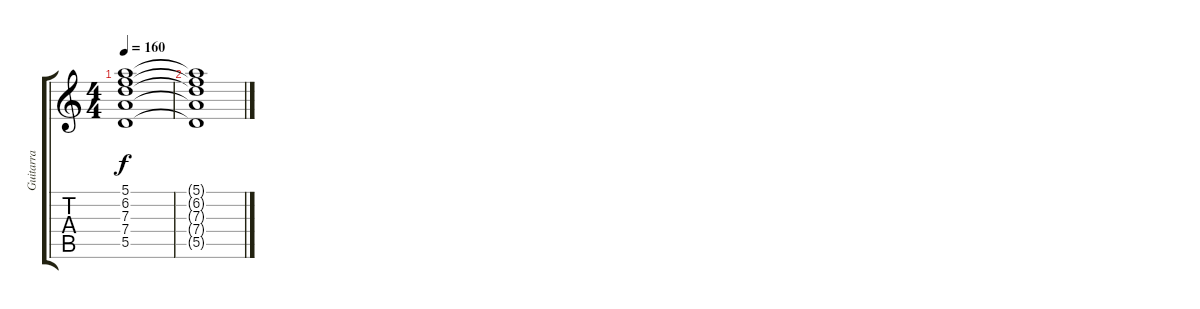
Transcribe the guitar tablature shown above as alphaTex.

\track ("Guitarra" "Guitarra") {instrument distortionguitar}
\staff {score tabs}
\tuning (E4 B3 G3 D3 A2 E2) {hide}
\ts (4 4)
\tempo 160
\clef g2
\ks c
(5.1{t} 6.2{t} 7.3{t} 7.4{t} 5.5{t}).1{dy f} |
(5.1{t} 6.2{t} 7.3{t} 7.4{t} 5.5{t}).1
